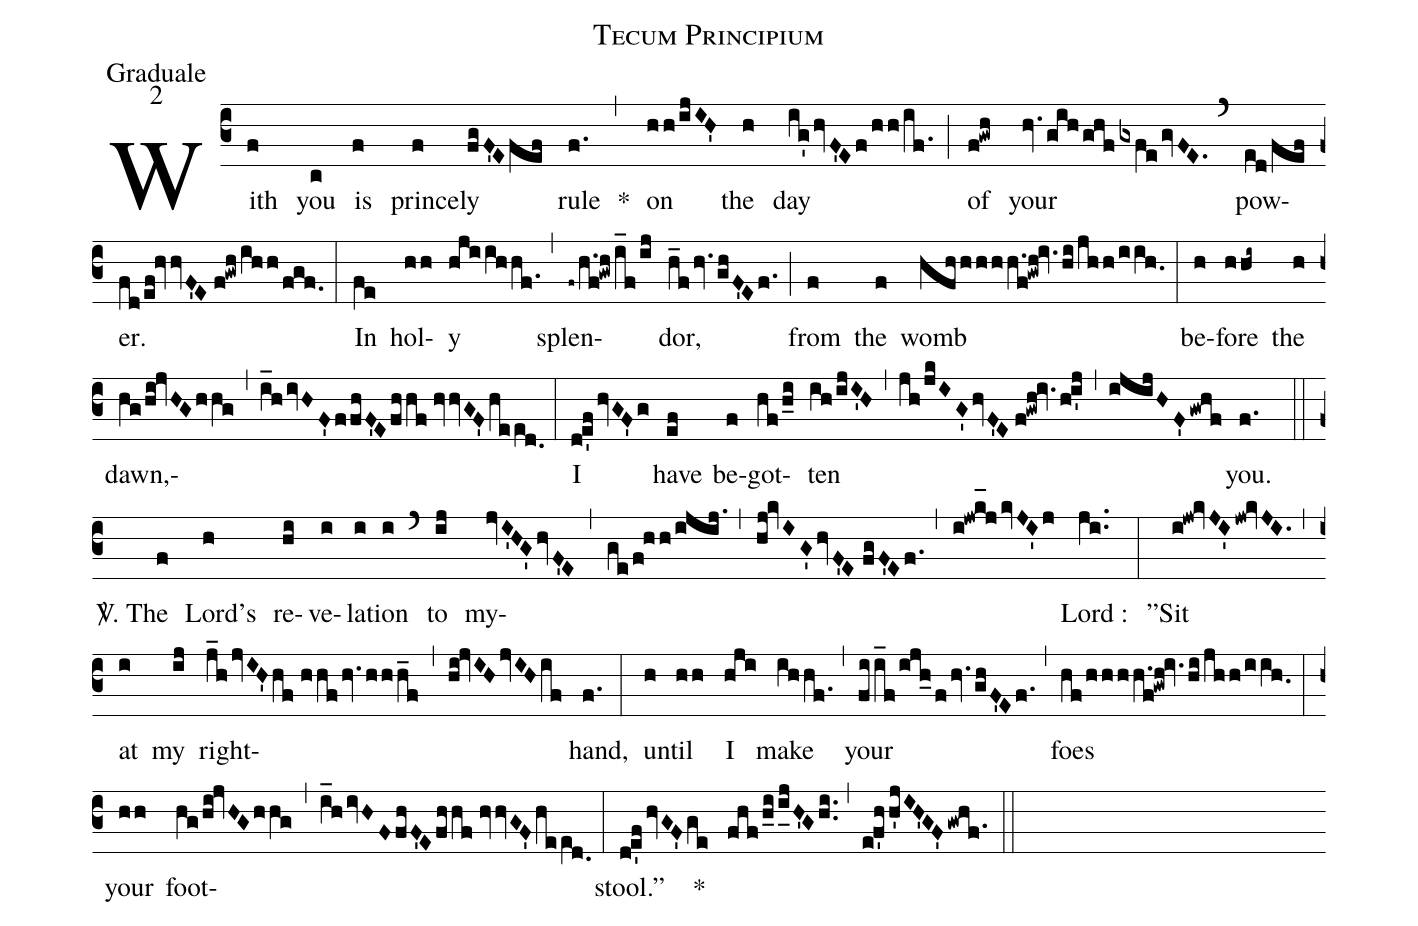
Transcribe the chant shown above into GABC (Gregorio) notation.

name:Tecum Principium;
office-part:Graduale;
mode:2;
%%
(c3) With(f) you(c) is(f) prince(f)ly(fgF'Efef) rule(f.) *(,) on(hh/ijIH') the(h) day(ig'hvF'Ef/hh/if.) (;) of(f!gwh) your(hv.gihghfgxfegvFE.) (`) pow(ed/fef)er.(fd/ef!hvvF'E//f!gwh/ihh/fgf.) (:) In(fe) hol(hh)y(hjiihhf.) (,) splen(f~h.f!gwh/i_f/ij)dor,(h_fhv.ghF'Ef.) (;) from(f) the(f) womb(hfhhhhh.f!gwh!iv.hi/jhh/iih.0) (:) be(h)fore(hhi~) the(h) dawn,(hg/hi!jvHGhhg)(,)(i_hivHF'ffhF'Efhhf//hvvGF'heed.0) (:) I(de'fhvGF'g) have(ef) be(f)got(hf/h_i)ten(ih/ijI'H) (,) (jh/jkIG'hvF'E//f!gwh!iv.hi'j) (,) (ijijHF'gwhf) you.(f.) (::) <sp>V/</sp>. The(f) Lord's(h) re(hi)ve(i)la(i)tion(i) (`) to(ij) my(jvI'HG'hvF'E)(,)(ge/f!hh/ijij.)(,)(hj!kvIG'hvF'E//fgF'Ef.)(,)(i!jwk_[hl:1]jkvJI'j) Lord :(ji..) (:) "Sit(i!jw!kvJI'jw!kvJI.) (,) at(i) my(ij) right(j_hjvIH'hf//hhfhv.hhh_f)(,)(hi!jvIHjvIHif) hand,(f.) (:) un(h)til(hh) I(hji) make(ihhf.) (,) your(fi/i_f/ijh_fhv.ghF'Ef.) (,) foes(hf/hhhh.f!gwh!iv.hi/jhh/iih.0) (:) your(hh) foot(hg/hi!jvHGhhg)(,)(i_hivHFfhF'Efhhf//hvvGF'hee[ll:1]d.0) (:) stool."(de'fhvGF'ge) *() (fhf/h_ii_[uh:l]jH'Ghi..) (,) (ef'hh'jIH'GF'gwhf.1) (::)
